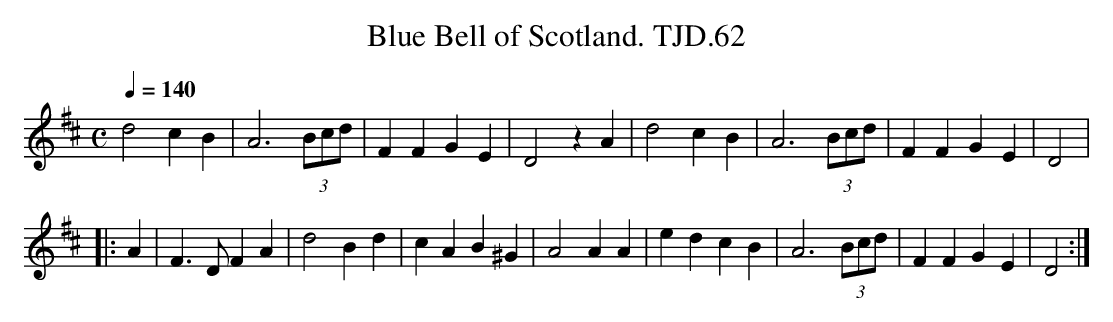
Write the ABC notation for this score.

X:1
T:Blue Bell of Scotland. TJD.62
L:1/4
M:C
Q:1/4=140
K:D
d2cB|A3(3B/c/d/|FFGE|D2zA|d2cB|A3(3B/c/d/|FFGE|D2|
|:A|F>DFA|d2Bd|cAB^G|A2AA|edcB|A3(3B/c/d/|FFGE|D2:|]
